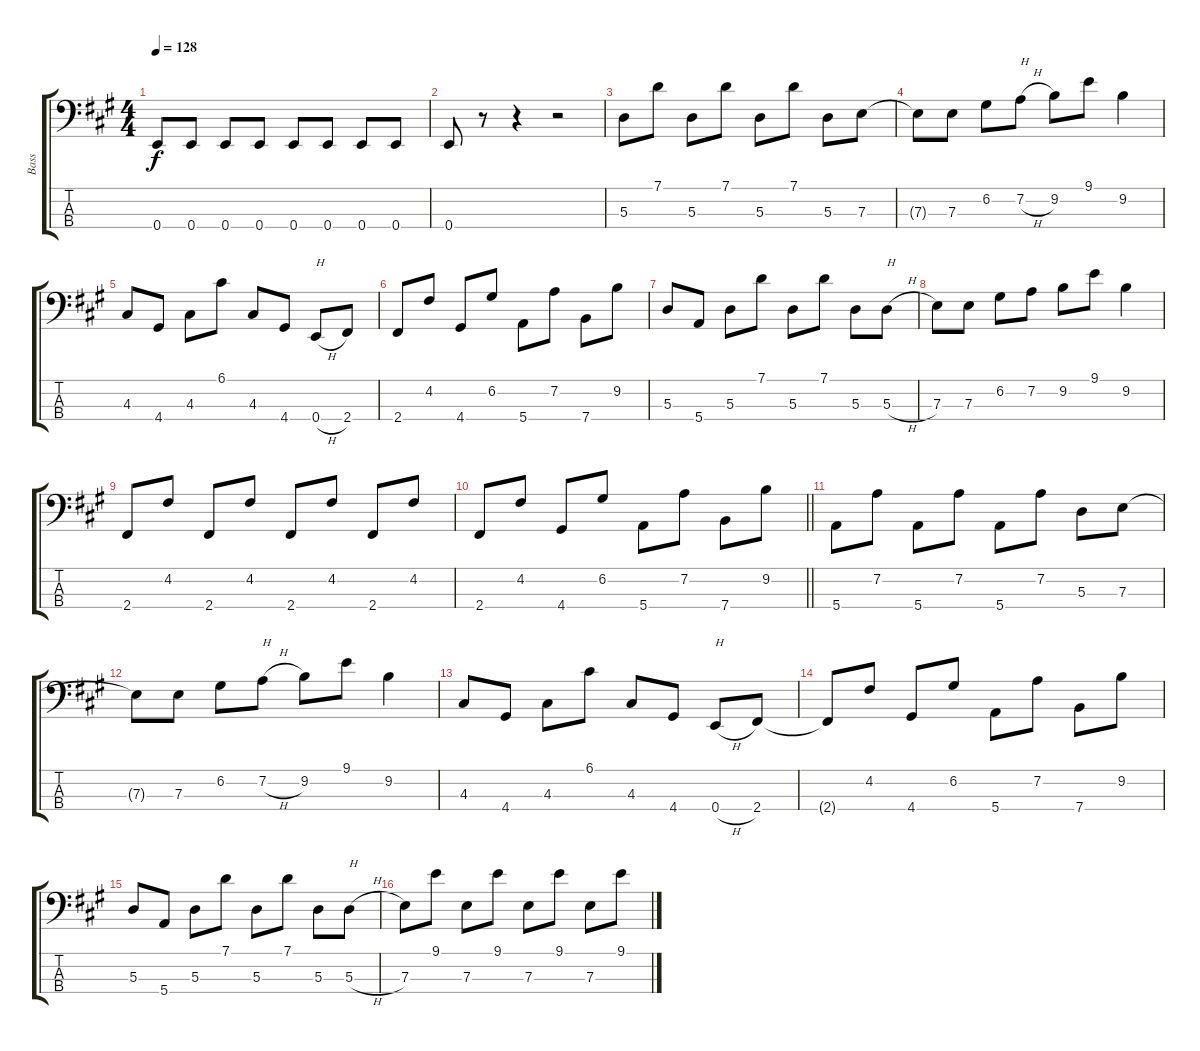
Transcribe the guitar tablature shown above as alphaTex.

\track ("Bass" "Bass") {instrument electricbasspick}
\staff {score tabs}
\tuning (G2 D2 A1 E1) {hide}
\ts (4 4)
\tempo 128
\clef f4
\ks a
0.4.8{dy f} 0.4.8 0.4.8 0.4.8 0.4.8 0.4.8 0.4.8 0.4.8 |
0.4.8 r.8 r.4 r.2 |
5.3.8 7.1.8 5.3.8 7.1.8 5.3.8 7.1.8 5.3.8 7.3.8 |
7.3{t}.8 7.3.8 6.2.8 7.2{h}.8{txt "H"} 9.2.8 9.1.8 9.2.4 |
4.3.8 4.4.8 4.3.8 6.1.8 4.3.8 4.4.8 0.4{h}.8{txt "H"} 2.4.8 |
2.4.8 4.2.8 4.4.8 6.2.8 5.4.8 7.2.8 7.4.8 9.2.8 |
5.3.8 5.4.8 5.3.8 7.1.8 5.3.8 7.1.8 5.3.8 5.3{h}.8{txt "H"} |
7.3.8 7.3.8 6.2.8 7.2.8 9.2.8 9.1.8 9.2.4 |
2.4.8 4.2.8 2.4.8 4.2.8 2.4.8 4.2.8 2.4.8 4.2.8 |
\barLineRight lightlight
2.4.8 4.2.8 4.4.8 6.2.8 5.4.8 7.2.8 7.4.8 9.2.8 |
5.4.8 7.2.8 5.4.8 7.2.8 5.4.8 7.2.8 5.3.8 7.3.8 |
7.3{t}.8 7.3.8 6.2.8 7.2{h}.8{txt "H"} 9.2.8 9.1.8 9.2.4 |
4.3.8 4.4.8 4.3.8 6.1.8 4.3.8 4.4.8 0.4{h}.8{txt "H"} 2.4.8 |
2.4{t}.8 4.2.8 4.4.8 6.2.8 5.4.8 7.2.8 7.4.8 9.2.8 |
5.3.8 5.4.8 5.3.8 7.1.8 5.3.8 7.1.8 5.3.8 5.3{h}.8{txt "H"} |
7.3.8 9.1.8 7.3.8 9.1.8 7.3.8 9.1.8 7.3.8 9.1.8
